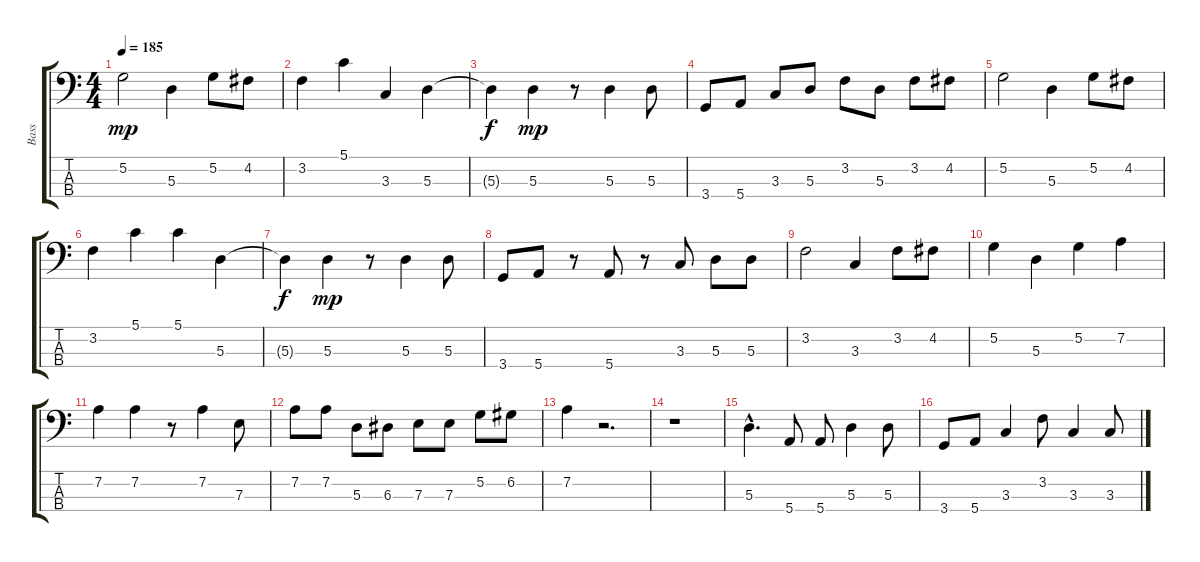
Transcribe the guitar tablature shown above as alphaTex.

\track ("Bass" "Bass") {instrument electricbassfinger}
\staff {score tabs}
\tuning (G2 D2 A1 E1) {hide}
\ts (4 4)
\tempo 185
\clef f4
\ks c
5.2.2{dy mp} 5.3.4 5.2.8 4.2.8 |
3.2.4 5.1.4 3.3.4 5.3.4 |
5.3{t}.4{dy f} 5.3.4{dy mp} r.8 5.3.4 5.3.8 |
3.4.8 5.4.8 3.3.8 5.3.8 3.2.8 5.3.8 3.2.8 4.2.8 |
5.2.2 5.3.4 5.2.8 4.2.8 |
3.2.4 5.1.4 5.1.4 5.3.4 |
5.3{t}.4{dy f} 5.3.4{dy mp} r.8 5.3.4 5.3.8 |
3.4.8 5.4.8 r.8 5.4.8 r.8 3.3.8 5.3.8 5.3.8 |
3.2.2 3.3.4 3.2.8 4.2.8 |
5.2.4 5.3.4 5.2.4 7.2.4 |
7.2.4 7.2.4 r.8 7.2.4 7.3.8 |
7.2.8 7.2.8 5.3.8 6.3.8 7.3.8 7.3.8 5.2.8 6.2.8 |
7.2.4 r.2{d} |
r.1 |
5.3{hac}.4{d} 5.4.8 5.4.8 5.3.4 5.3.8 |
3.4.8 5.4.8 3.3.4 3.2.8 3.3.4 3.3.8
